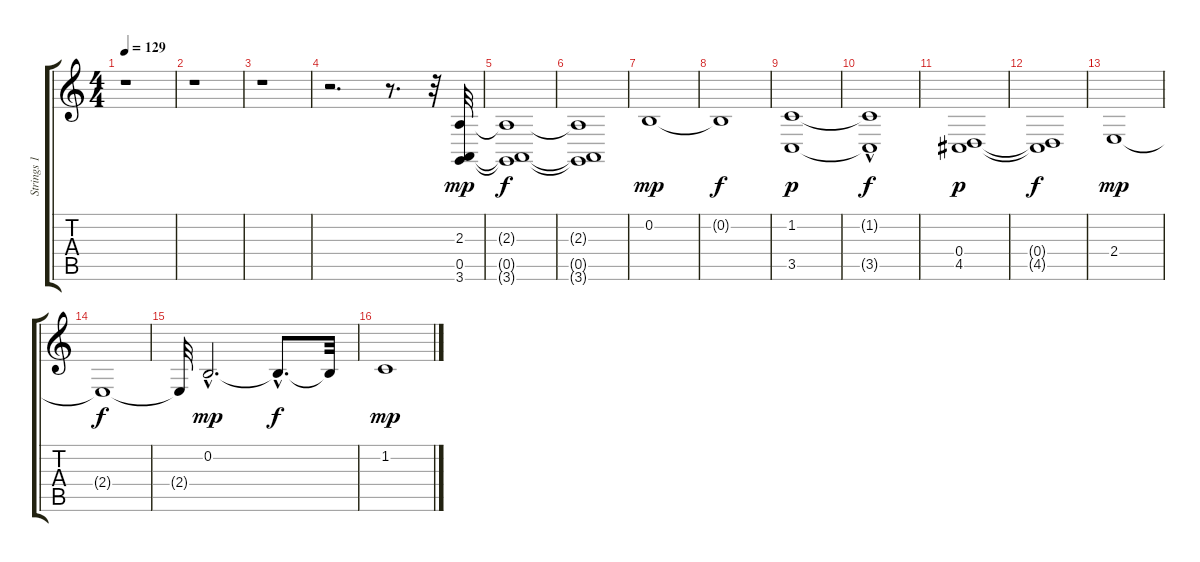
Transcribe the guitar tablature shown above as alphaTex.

\track ("Strings 1" "Strings 1") {instrument stringensemble1}
\staff {score tabs}
\tuning (E4 B3 G3 D3 A2 E2) {hide}
\ts (4 4)
\tempo 129
\clef g2
\ks c
r.1{dy mp instrument stringensemble1} |
r.1 |
r.1 |
r.2{d} r.8{d} r.32 (2.3 0.5 3.6).32 |
(2.3{t} 0.5{t} 3.6{t}).1{dy f} |
(2.3{t} 0.5{t} 3.6{t}).1 |
0.2.1{dy mp} |
0.2{t}.1{dy f} |
(1.2 3.5).1{dy p} |
(1.2{t} 3.5{hac t}).1{dy f} |
(0.4 4.5).1{dy p} |
(0.4{t} 4.5{t}).1{dy f} |
2.4.1{dy mp} |
2.4{t}.1{dy f} |
2.4{t}.32 0.2{hac}.2{d dy mp} 0.2{hac t}.8{d dy f} 0.2{t}.32 |
1.2.1{dy mp}
